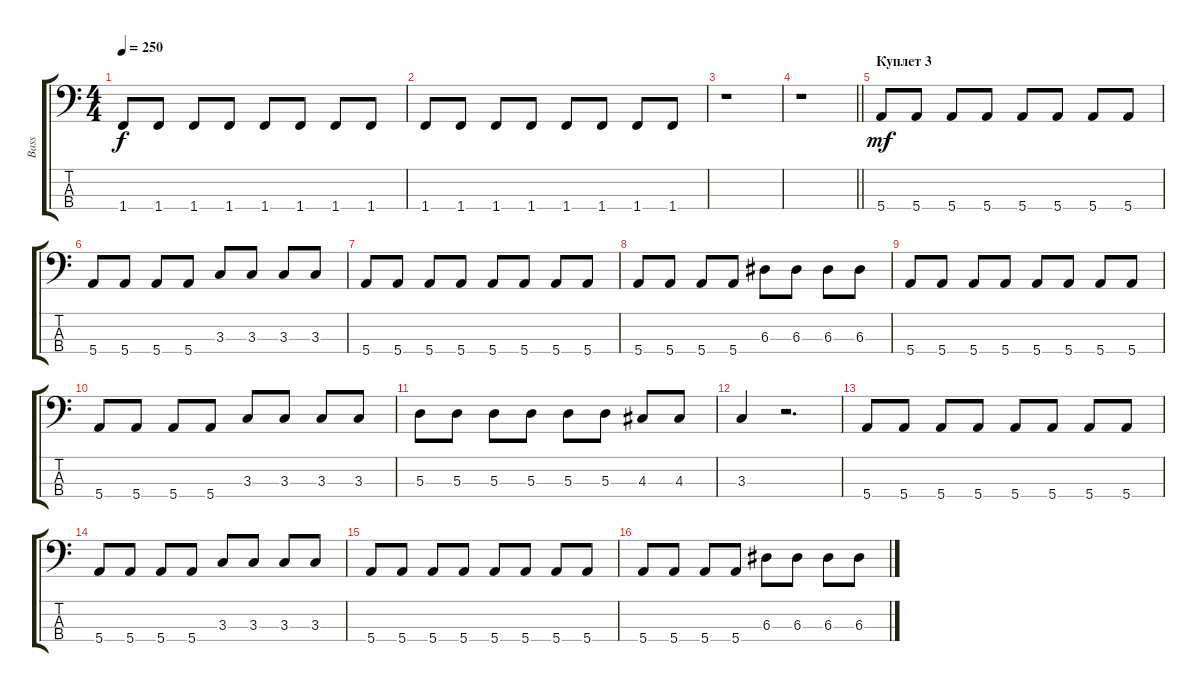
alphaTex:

\track ("Bass" "Bass") {instrument electricbassfinger}
\staff {score tabs}
\tuning (G2 D2 A1 E1) {hide}
\ts (4 4)
\tempo 250
\clef f4
\ks c
1.4.8{dy f} 1.4.8 1.4.8 1.4.8 1.4.8 1.4.8 1.4.8 1.4.8 |
1.4.8 1.4.8 1.4.8 1.4.8 1.4.8 1.4.8 1.4.8 1.4.8 |
r.1 |
\barLineRight lightlight
r.1 |
\section ("" "Куплет 3")
5.4.8{dy mf} 5.4.8 5.4.8 5.4.8 5.4.8 5.4.8 5.4.8 5.4.8 |
5.4.8 5.4.8 5.4.8 5.4.8 3.3.8 3.3.8 3.3.8 3.3.8 |
5.4.8 5.4.8 5.4.8 5.4.8 5.4.8 5.4.8 5.4.8 5.4.8 |
5.4.8 5.4.8 5.4.8 5.4.8 6.3.8 6.3.8 6.3.8 6.3.8 |
5.4.8 5.4.8 5.4.8 5.4.8 5.4.8 5.4.8 5.4.8 5.4.8 |
5.4.8 5.4.8 5.4.8 5.4.8 3.3.8 3.3.8 3.3.8 3.3.8 |
5.3.8 5.3.8 5.3.8 5.3.8 5.3.8 5.3.8 4.3.8 4.3.8 |
3.3.4 r.2{d} |
5.4.8 5.4.8 5.4.8 5.4.8 5.4.8 5.4.8 5.4.8 5.4.8 |
5.4.8 5.4.8 5.4.8 5.4.8 3.3.8 3.3.8 3.3.8 3.3.8 |
5.4.8 5.4.8 5.4.8 5.4.8 5.4.8 5.4.8 5.4.8 5.4.8 |
5.4.8 5.4.8 5.4.8 5.4.8 6.3.8 6.3.8 6.3.8 6.3.8
